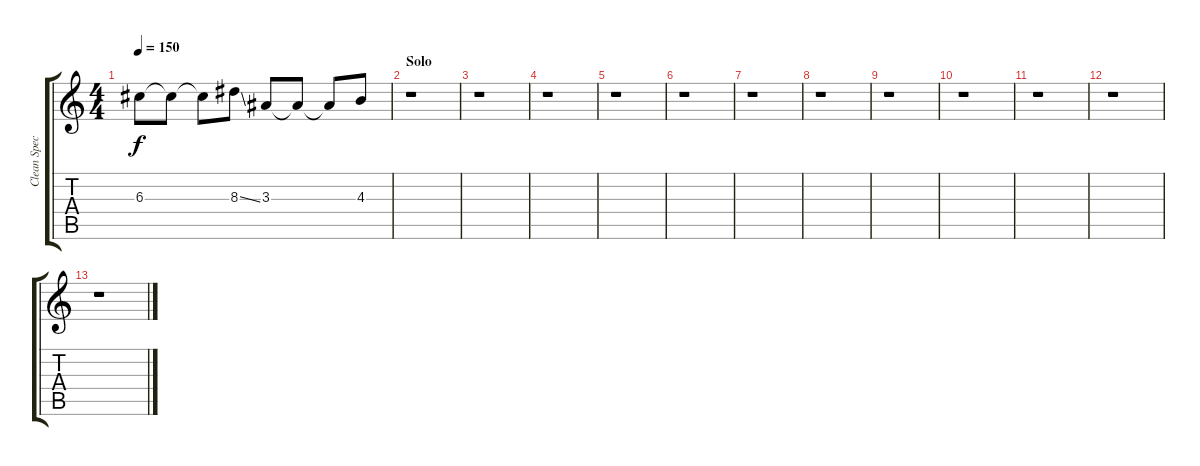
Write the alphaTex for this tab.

\track ("Clean Special" "Clean Spec") {instrument electricguitarclean}
\staff {score tabs}
\tuning (E4 B3 G3 D3 A2 E2) {hide}
\ts (4 4)
\tempo 150
\clef g2
\ks c
6.3.8{dy f} 6.3{t}.8 6.3{t}.8 8.3{ss}.8 3.3.8 3.3{t}.8 3.3{t}.8 4.3.8 |
\section ("" "Solo")
r.1 |
r.1 |
r.1 |
r.1 |
r.1 |
r.1 |
r.1 |
r.1 |
r.1 |
r.1 |
r.1 |
r.1
